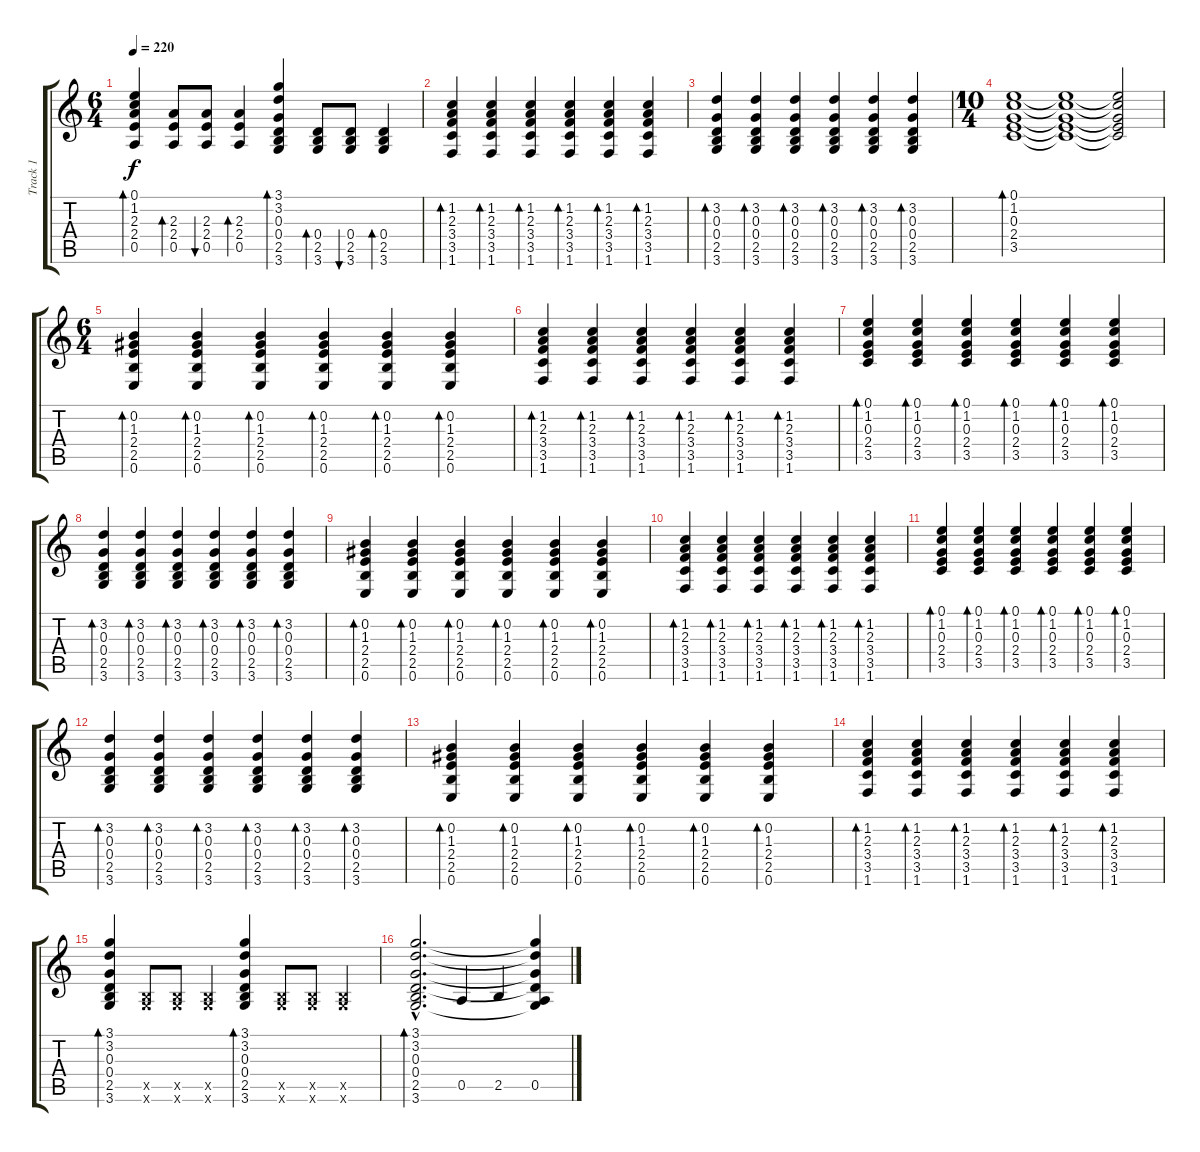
\track ("Track 1" "Track 1") {instrument acousticguitarsteel}
\staff {score tabs}
\tuning (E4 B3 G3 D3 A2 E2) {hide}
\ts (6 4)
\tempo 220
\clef g2
\ks c
(0.1 1.2 2.3 2.4 0.5).4{bd 120 dy f} (2.3 2.4 0.5).8{bd 120} (2.3 2.4 0.5).8{bu 120} (2.3 2.4 0.5).4{bd 120} (3.1 3.2 0.3 0.4 2.5 3.6).4{bd 120} (0.4 2.5 3.6).8{bd 120} (0.4 2.5 3.6).8{bu 120} (0.4 2.5 3.6).4{bd 120} |
(1.2 2.3 3.4 3.5 1.6).4{bd 120} (1.2 2.3 3.4 3.5 1.6).4{bd 120} (1.2 2.3 3.4 3.5 1.6).4{bd 120} (1.2 2.3 3.4 3.5 1.6).4{bd 120} (1.2 2.3 3.4 3.5 1.6).4{bd 120} (1.2 2.3 3.4 3.5 1.6).4{bd 120} |
(3.2 0.3 0.4 2.5 3.6).4{bd 120} (3.2 0.3 0.4 2.5 3.6).4{bd 120} (3.2 0.3 0.4 2.5 3.6).4{bd 120} (3.2 0.3 0.4 2.5 3.6).4{bd 120} (3.2 0.3 0.4 2.5 3.6).4{bd 120} (3.2 0.3 0.4 2.5 3.6).4{bd 120} |
\ts (10 4)
(0.1 1.2 0.3 2.4 3.5).1{bd 240} (0.1{t} 1.2{t} 0.3{t} 2.4{t} 3.5{t}).1 (0.1{t} 1.2{t} 0.3{t} 2.4{t} 3.5{t}).2 |
\ts (6 4)
(0.2 1.3 2.4 2.5 0.6).4{bd 120} (0.2 1.3 2.4 2.5 0.6).4{bd 120} (0.2 1.3 2.4 2.5 0.6).4{bd 120} (0.2 1.3 2.4 2.5 0.6).4{bd 120} (0.2 1.3 2.4 2.5 0.6).4{bd 120} (0.2 1.3 2.4 2.5 0.6).4{bd 120} |
(1.2 2.3 3.4 3.5 1.6).4{bd 120} (1.2 2.3 3.4 3.5 1.6).4{bd 120} (1.2 2.3 3.4 3.5 1.6).4{bd 120} (1.2 2.3 3.4 3.5 1.6).4{bd 120} (1.2 2.3 3.4 3.5 1.6).4{bd 120} (1.2 2.3 3.4 3.5 1.6).4{bd 120} |
(0.1 1.2 0.3 2.4 3.5).4{bd 120} (0.1 1.2 0.3 2.4 3.5).4{bd 120} (0.1 1.2 0.3 2.4 3.5).4{bd 120} (0.1 1.2 0.3 2.4 3.5).4{bd 120} (0.1 1.2 0.3 2.4 3.5).4{bd 120} (0.1 1.2 0.3 2.4 3.5).4{bd 120} |
(3.2 0.3 0.4 2.5 3.6).4{bd 120} (3.2 0.3 0.4 2.5 3.6).4{bd 120} (3.2 0.3 0.4 2.5 3.6).4{bd 120} (3.2 0.3 0.4 2.5 3.6).4{bd 120} (3.2 0.3 0.4 2.5 3.6).4{bd 120} (3.2 0.3 0.4 2.5 3.6).4{bd 120} |
(0.2 1.3 2.4 2.5 0.6).4{bd 120} (0.2 1.3 2.4 2.5 0.6).4{bd 120} (0.2 1.3 2.4 2.5 0.6).4{bd 120} (0.2 1.3 2.4 2.5 0.6).4{bd 120} (0.2 1.3 2.4 2.5 0.6).4{bd 120} (0.2 1.3 2.4 2.5 0.6).4{bd 120} |
(1.2 2.3 3.4 3.5 1.6).4{bd 120} (1.2 2.3 3.4 3.5 1.6).4{bd 120} (1.2 2.3 3.4 3.5 1.6).4{bd 120} (1.2 2.3 3.4 3.5 1.6).4{bd 120} (1.2 2.3 3.4 3.5 1.6).4{bd 120} (1.2 2.3 3.4 3.5 1.6).4{bd 120} |
(0.1 1.2 0.3 2.4 3.5).4{bd 120} (0.1 1.2 0.3 2.4 3.5).4{bd 120} (0.1 1.2 0.3 2.4 3.5).4{bd 120} (0.1 1.2 0.3 2.4 3.5).4{bd 120} (0.1 1.2 0.3 2.4 3.5).4{bd 120} (0.1 1.2 0.3 2.4 3.5).4{bd 120} |
(3.2 0.3 0.4 2.5 3.6).4{bd 120} (3.2 0.3 0.4 2.5 3.6).4{bd 120} (3.2 0.3 0.4 2.5 3.6).4{bd 120} (3.2 0.3 0.4 2.5 3.6).4{bd 120} (3.2 0.3 0.4 2.5 3.6).4{bd 120} (3.2 0.3 0.4 2.5 3.6).4{bd 120} |
(0.2 1.3 2.4 2.5 0.6).4{bd 120} (0.2 1.3 2.4 2.5 0.6).4{bd 120} (0.2 1.3 2.4 2.5 0.6).4{bd 120} (0.2 1.3 2.4 2.5 0.6).4{bd 120} (0.2 1.3 2.4 2.5 0.6).4{bd 120} (0.2 1.3 2.4 2.5 0.6).4{bd 120} |
(1.2 2.3 3.4 3.5 1.6).4{bd 120} (1.2 2.3 3.4 3.5 1.6).4{bd 120} (1.2 2.3 3.4 3.5 1.6).4{bd 120} (1.2 2.3 3.4 3.5 1.6).4{bd 120} (1.2 2.3 3.4 3.5 1.6).4{bd 120} (1.2 2.3 3.4 3.5 1.6).4{bd 120} |
(3.1 3.2 0.3 0.4 2.5 3.6).4{bd 120} (2.5{x} 3.6{x}).8 (2.5{x} 3.6{x}).8 (2.5{x} 3.6{x}).4 (3.1 3.2 0.3 0.4 2.5 3.6).4{bd 120} (2.5{x} 3.6{x}).8 (2.5{x} 3.6{x}).8 (2.5{x} 3.6{x}).4 |
(3.1{hac} 3.2{hac} 0.3{hac} 0.4{hac} 2.5{hac} 3.6{hac}).2{d bd 240} 0.5.4 2.5.4 (3.1{t} 3.2{t} 0.3{t} 0.4{t} 0.5 3.6{t}).4
